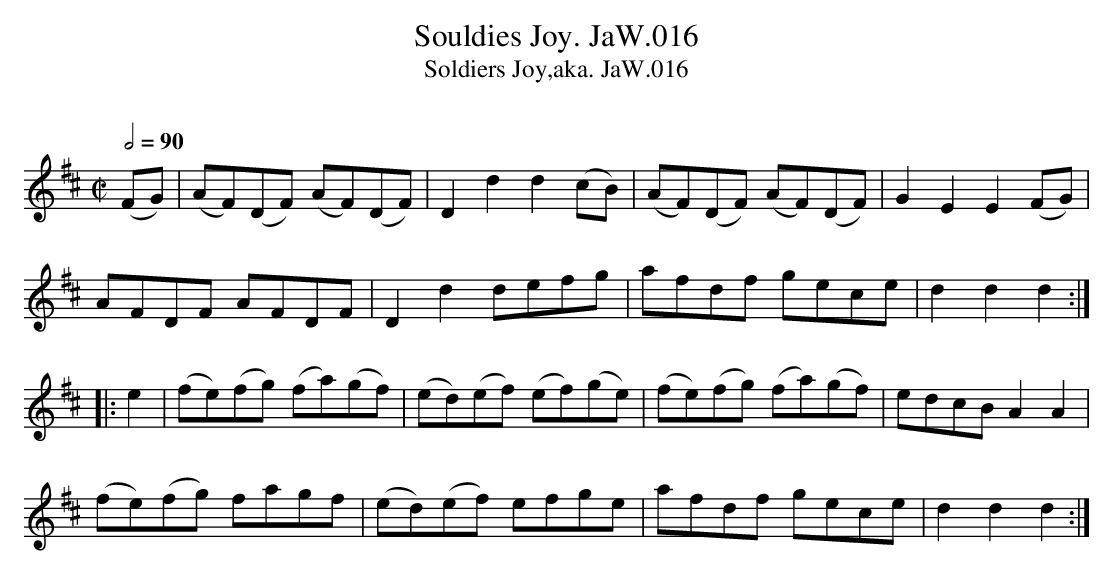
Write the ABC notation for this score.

X:1
T:Souldies Joy. JaW.016
T:Soldiers Joy,aka. JaW.016
M:C|
L:1/8
Q:1/2=90
O:
K:D
(FG)|(AF)(DF) (AF)(DF)|D2d2 d2(cB)|(AF)(DF) (AF)(DF)|\
G2E2 E2 (FG)|
AFDF AFDF|D2d2 defg|afdf gece|d2d2 d2:|
|:e2|(fe)(fg) (fa)(gf)|(ed)(ef) (ef)(ge)|(fe)(fg) (fa)(gf)|edcB A2A2|
(fe)(fg) fagf|(ed)(ef) efge|afdf gece|d2d2 d2:|
